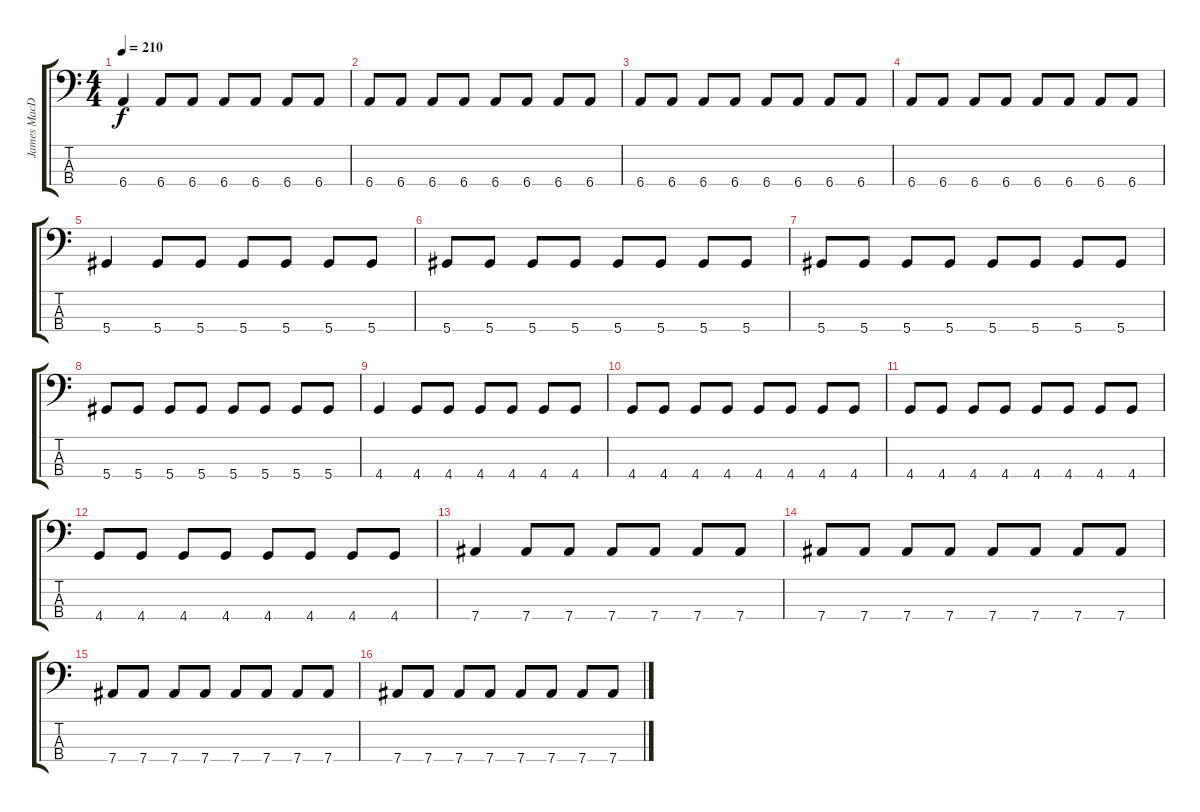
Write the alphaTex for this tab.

\track ("James MacDonough" "James MacD") {instrument electricbasspick}
\staff {score tabs}
\tuning (Gb2 Db2 Ab1 Eb1) {hide}
\ts (4 4)
\tempo 210
\clef f4
\ks c
6.4.4{dy f} 6.4.8 6.4.8 6.4.8 6.4.8 6.4.8 6.4.8 |
6.4.8 6.4.8 6.4.8 6.4.8 6.4.8 6.4.8 6.4.8 6.4.8 |
6.4.8 6.4.8 6.4.8 6.4.8 6.4.8 6.4.8 6.4.8 6.4.8 |
6.4.8 6.4.8 6.4.8 6.4.8 6.4.8 6.4.8 6.4.8 6.4.8 |
5.4.4 5.4.8 5.4.8 5.4.8 5.4.8 5.4.8 5.4.8 |
5.4.8 5.4.8 5.4.8 5.4.8 5.4.8 5.4.8 5.4.8 5.4.8 |
5.4.8 5.4.8 5.4.8 5.4.8 5.4.8 5.4.8 5.4.8 5.4.8 |
5.4.8 5.4.8 5.4.8 5.4.8 5.4.8 5.4.8 5.4.8 5.4.8 |
4.4.4 4.4.8 4.4.8 4.4.8 4.4.8 4.4.8 4.4.8 |
4.4.8 4.4.8 4.4.8 4.4.8 4.4.8 4.4.8 4.4.8 4.4.8 |
4.4.8 4.4.8 4.4.8 4.4.8 4.4.8 4.4.8 4.4.8 4.4.8 |
4.4.8 4.4.8 4.4.8 4.4.8 4.4.8 4.4.8 4.4.8 4.4.8 |
7.4.4 7.4.8 7.4.8 7.4.8 7.4.8 7.4.8 7.4.8 |
7.4.8 7.4.8 7.4.8 7.4.8 7.4.8 7.4.8 7.4.8 7.4.8 |
7.4.8 7.4.8 7.4.8 7.4.8 7.4.8 7.4.8 7.4.8 7.4.8 |
7.4.8 7.4.8 7.4.8 7.4.8 7.4.8 7.4.8 7.4.8 7.4.8
